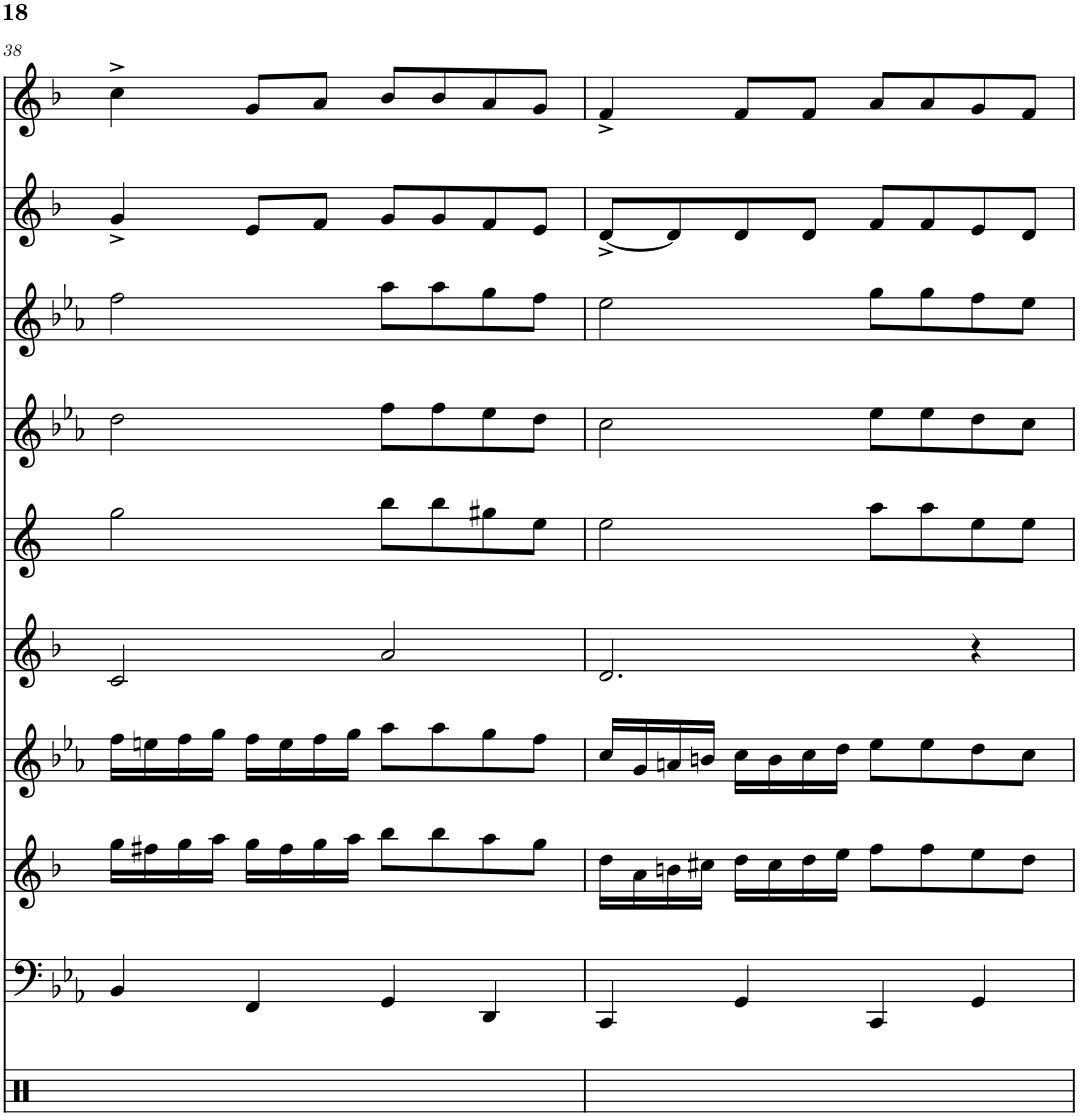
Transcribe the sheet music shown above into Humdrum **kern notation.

**kern	**kern	**kern	**kern	**kern	**kern	**kern	**kern	**kern	**kern
*part10	*part9	*part8	*part7	*part6	*part5	*part4	*part3	*part2	*part1
*staff10	*staff9	*staff8	*staff7	*staff6	*staff5	*staff4	*staff3	*staff2	*staff1
*I"Voice	*I"Voice	*I"Voice	*I"Voice	*I"Voice	*I"Voice	*I"Voice	*I"Voice	*I"Voice	*I"Voice
*I'V	*I'V	*I'V	*I'V	*I'V	*I'V	*I'V	*I'V	*I'V	*I'V
!!LO:PB:g=z
*clefX	*clefF4	*clefG2	*clefG2	*clefG2	*clefG2	*clefG2	*clefG2	*clefG2	*clefG2
*k[]	*k[b-e-a-]	*k[b-]	*k[b-e-a-]	*k[b-]	*k[]	*k[b-e-a-]	*k[b-e-a-]	*k[b-]	*k[b-]
*M4/4	*M4/4	*M4/4	*M4/4	*M4/4	*M4/4	*M4/4	*M4/4	*M4/4	*M4/4
=38	=38	=38	=38	=38	=38	=38	=38	=38	=38
1ryy	4BB-/	16gg\LL	16ff\LL	2c/	2gg\	2dd\	2ff\	4g^/	4cc^\
.	.	16ff#X\	16een\	.	.	.	.	.	.
.	.	16gg\	16ff\	.	.	.	.	.	.
.	.	16aa\JJ	16gg\JJ	.	.	.	.	.	.
.	4FF/	16gg\LL	16ff\LL	.	.	.	.	8e/L	8g/L
.	.	16ff#\	16ee\	.	.	.	.	.	.
.	.	16gg\	16ff\	.	.	.	.	8f/J	8a/J
.	.	16aa\JJ	16gg\JJ	.	.	.	.	.	.
.	4GG/	8bb-\L	8aa-\L	2a/	8bb\L	8ff\L	8aa-\L	8g/L	8b-/L
.	.	8bb-\	8aa-\	.	8bb\	8ff\	8aa-\	8g/	8b-/
.	4DD/	8aa\	8gg\	.	8gg#X\	8ee-\	8gg\	8f/	8a/
.	.	8gg\J	8ff\J	.	8ee\J	8dd\J	8ff\J	8e/J	8g/J
=39	=39	=39	=39	=39	=39	=39	=39	=39	=39
1ryy	4CC/	16dd\LL	16cc/LL	2.d/	2ee\	2cc\	2ee-\	[<8d^/L	4f^/
.	.	16a\	16g/	.	.	.	.	.	.
.	.	16bn\	16an/	.	.	.	.	8d/]	.
.	.	16cc#X\JJ	16bn/JJ	.	.	.	.	.	.
.	4GG/	16dd\LL	16cc\LL	.	.	.	.	8d/	8f/L
.	.	16cc#\	16b\	.	.	.	.	.	.
.	.	16dd\	16cc\	.	.	.	.	8d/J	8f/J
.	.	16ee\JJ	16dd\JJ	.	.	.	.	.	.
.	4CC/	8ff\L	8ee-\L	.	8aa\L	8ee-\L	8gg\L	8f/L	8a/L
.	.	8ff\	8ee-\	.	8aa\	8ee-\	8gg\	8f/	8a/
.	4GG/	8ee\	8dd\	4r	8ee\	8dd\	8ff\	8e/	8g/
.	.	8dd\J	8cc\J	.	8ee\J	8cc\J	8ee-\J	8d/J	8f/J
=	=	=	=	=	=	=	=	=	=
*-	*-	*-	*-	*-	*-	*-	*-	*-	*-
